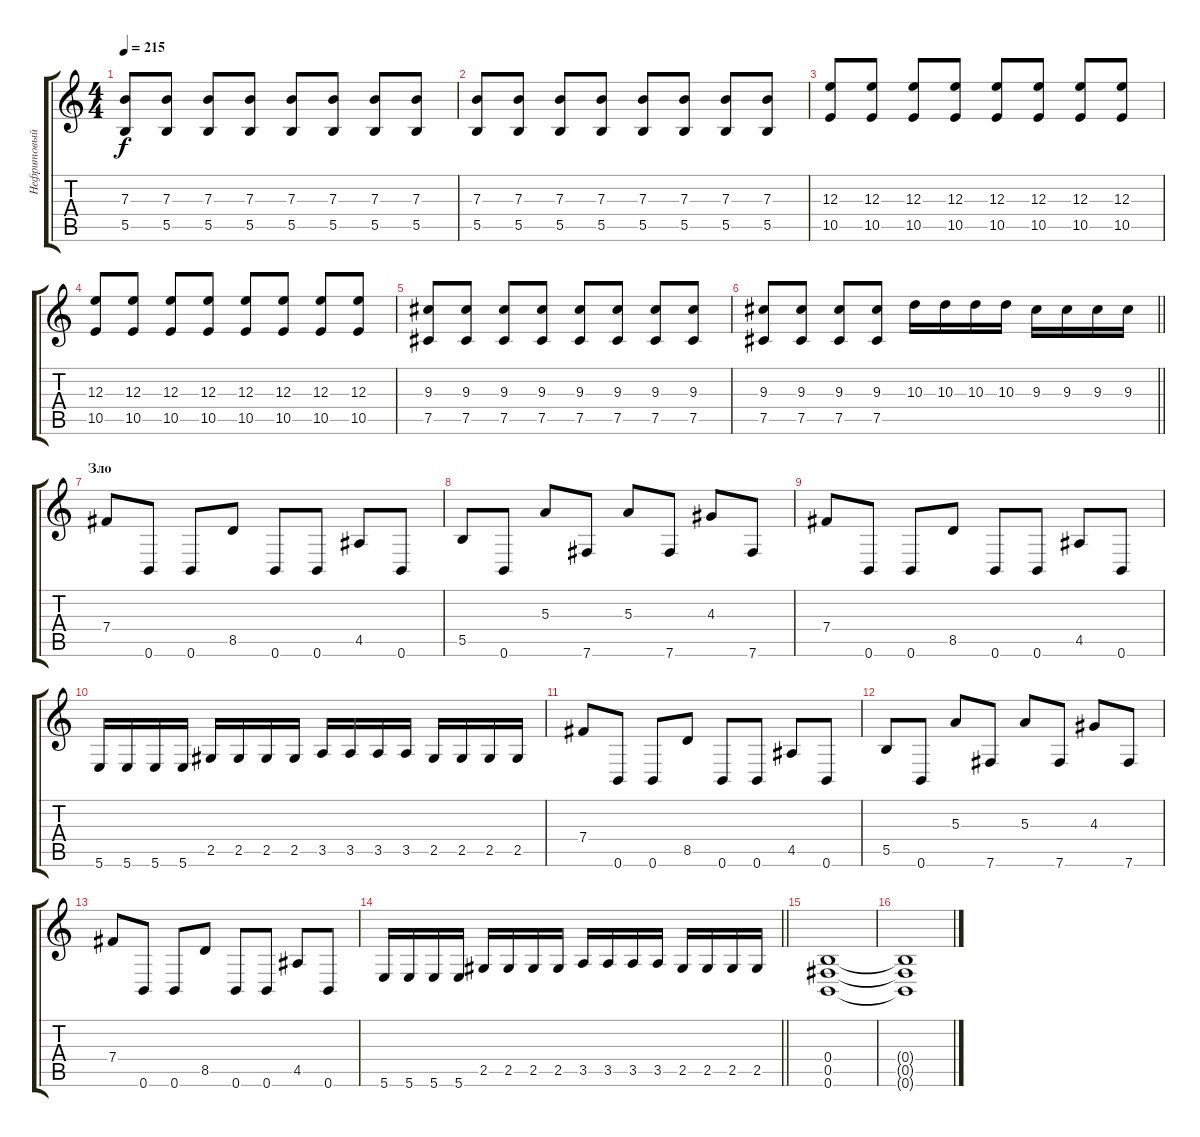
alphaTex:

\track ("Нефритовый чёткий пацан" "Нефритовый") {instrument distortionguitar}
\staff {score tabs}
\tuning (Db4 Ab3 E3 B2 Gb2 B1) {hide}
\ts (4 4)
\tempo 215
\clef g2
\ks c
(7.3 5.5).8{dy f} (7.3 5.5).8 (7.3 5.5).8 (7.3 5.5).8 (7.3 5.5).8 (7.3 5.5).8 (7.3 5.5).8 (7.3 5.5).8 |
(7.3 5.5).8 (7.3 5.5).8 (7.3 5.5).8 (7.3 5.5).8 (7.3 5.5).8 (7.3 5.5).8 (7.3 5.5).8 (7.3 5.5).8 |
(12.3 10.5).8 (12.3 10.5).8 (12.3 10.5).8 (12.3 10.5).8 (12.3 10.5).8 (12.3 10.5).8 (12.3 10.5).8 (12.3 10.5).8 |
(12.3 10.5).8 (12.3 10.5).8 (12.3 10.5).8 (12.3 10.5).8 (12.3 10.5).8 (12.3 10.5).8 (12.3 10.5).8 (12.3 10.5).8 |
(9.3 7.5).8 (9.3 7.5).8 (9.3 7.5).8 (9.3 7.5).8 (9.3 7.5).8 (9.3 7.5).8 (9.3 7.5).8 (9.3 7.5).8 |
\barLineRight lightlight
(9.3 7.5).8 (9.3 7.5).8 (9.3 7.5).8 (9.3 7.5).8 10.3.16 10.3.16 10.3.16 10.3.16 9.3.16 9.3.16 9.3.16 9.3.16 |
\section ("" "Зло")
7.4.8 0.6.8 0.6.8 8.5.8 0.6.8 0.6.8 4.5.8 0.6.8 |
5.5.8 0.6.8 5.3.8 7.6.8 5.3.8 7.6.8 4.3.8 7.6.8 |
7.4.8 0.6.8 0.6.8 8.5.8 0.6.8 0.6.8 4.5.8 0.6.8 |
5.6.16 5.6.16 5.6.16 5.6.16 2.5.16 2.5.16 2.5.16 2.5.16 3.5.16 3.5.16 3.5.16 3.5.16 2.5.16 2.5.16 2.5.16 2.5.16 |
7.4.8 0.6.8 0.6.8 8.5.8 0.6.8 0.6.8 4.5.8 0.6.8 |
5.5.8 0.6.8 5.3.8 7.6.8 5.3.8 7.6.8 4.3.8 7.6.8 |
7.4.8 0.6.8 0.6.8 8.5.8 0.6.8 0.6.8 4.5.8 0.6.8 |
\barLineRight lightlight
5.6.16 5.6.16 5.6.16 5.6.16 2.5.16 2.5.16 2.5.16 2.5.16 3.5.16 3.5.16 3.5.16 3.5.16 2.5.16 2.5.16 2.5.16 2.5.16 |
(0.4 0.5 0.6).1 |
(0.4{t} 0.5{t} 0.6{t}).1
